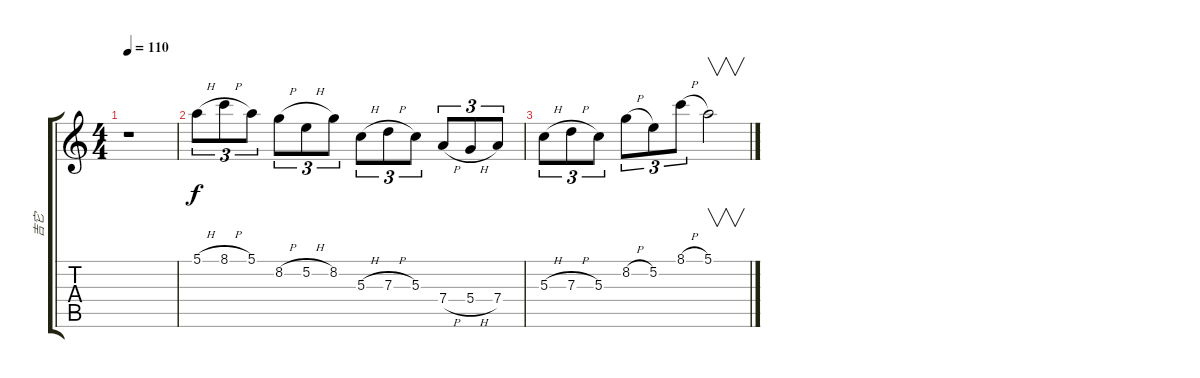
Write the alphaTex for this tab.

\track ("吉它" "吉它") {instrument distortionguitar}
\staff {score tabs}
\tuning (E4 B3 G3 D3 A2 E2) {hide}
\ts (4 4)
\tempo 110
\clef g2
\ks c
r.1{dy f instrument distortionguitar} |
5.1{h}.8{tu (3 2)} 8.1{h}.8{tu (3 2)} 5.1.8{tu (3 2)} 8.2{h}.8{tu (3 2)} 5.2{h}.8{tu (3 2)} 8.2.8{tu (3 2)} 5.3{h}.8{tu (3 2)} 7.3{h}.8{tu (3 2)} 5.3.8{tu (3 2)} 7.4{h}.8{tu (3 2)} 5.4{h}.8{tu (3 2)} 7.4.8{tu (3 2)} |
5.3{h}.8{tu (3 2)} 7.3{h}.8{tu (3 2)} 5.3.8{tu (3 2)} 8.2{h}.8{tu (3 2)} 5.2.8{tu (3 2)} 8.1{h}.8{tu (3 2)} 5.1.2{v}
